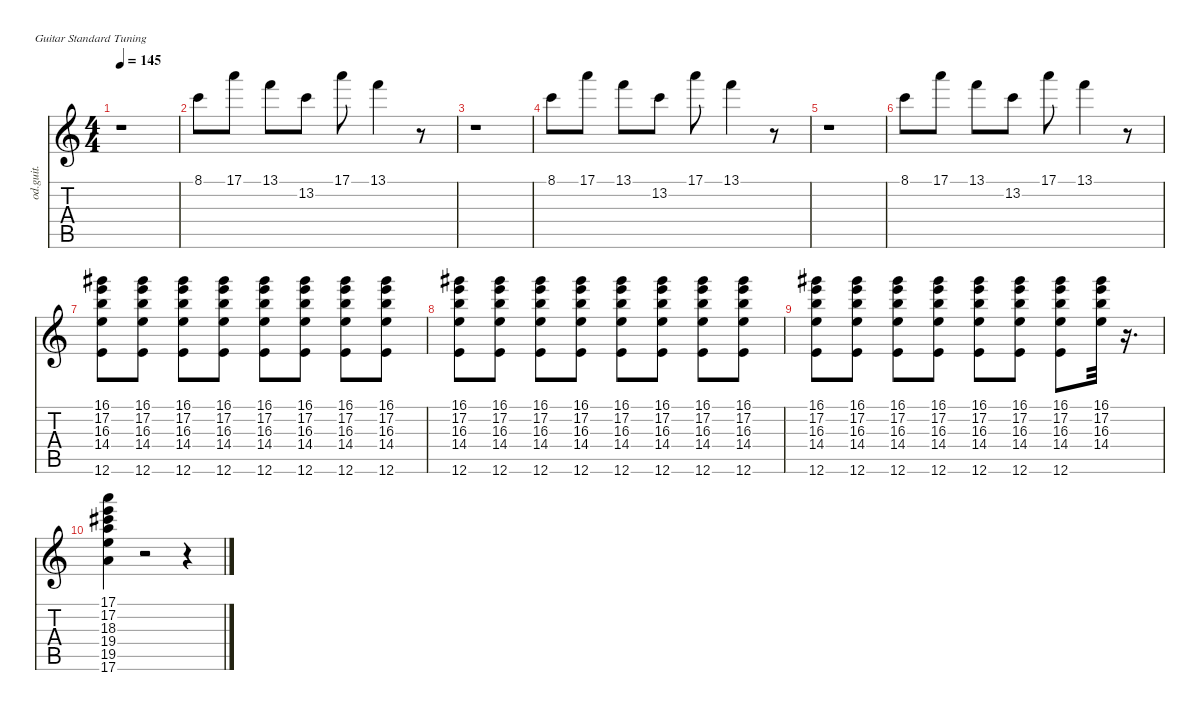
\defaultSystemsLayout 4
\hideDynamics
\bracketExtendMode nobrackets
\otherSystemsTrackNameOrientation horizontal
\track ("Electric Guitar1" "od.guit.") {instrument overdrivenguitar}
\staff {score tabs}
\tuning (E4 B3 G3 D3 A2 E2)
\ts (4 4)
\tempo 145
\clef g2
\ks c
r.1{dy mf beam Down} |
8.1.8{beam Down} 17.1.8{beam Down} 13.1.8{beam Down} 13.2.8{beam Down} 17.1.8{beam Down} 13.1.4{beam Down} r.8{beam Down} |
r.1{beam Down} |
8.1.8{beam Down} 17.1.8{beam Down} 13.1.8{beam Down} 13.2.8{beam Down} 17.1.8{beam Down} 13.1.4{beam Down} r.8{beam Down} |
r.1{beam Down} |
8.1.8{beam Down} 17.1.8{dy mp beam Down} 13.1.8{beam Down} 13.2.8{beam Down} 17.1.8{beam Down} 13.1.4{beam Down} r.8{beam Down} |
(16.1{acc #} 17.2 16.3 14.4 12.6).8{beam Down} (16.1{acc #} 17.2 16.3 14.4 12.6).8{beam Down} (16.1{acc #} 17.2 16.3 14.4 12.6).8{beam Down} (16.1{acc #} 17.2 16.3 14.4 12.6).8{beam Down} (16.1{acc #} 17.2 16.3 14.4 12.6).8{beam Down} (16.1{acc #} 17.2 16.3 14.4 12.6).8{beam Down} (16.1{acc #} 17.2 16.3 14.4 12.6).8{beam Down} (16.1{acc #} 17.2 16.3 14.4 12.6).8{beam Down} |
(16.1{acc #} 17.2 16.3 14.4 12.6).8{beam Down} (16.1{acc #} 17.2 16.3 14.4 12.6).8{beam Down} (16.1{acc #} 17.2 16.3 14.4 12.6).8{beam Down} (16.1{acc #} 17.2 16.3 14.4 12.6).8{beam Down} (16.1{acc #} 17.2 16.3 14.4 12.6).8{beam Down} (16.1{acc #} 17.2 16.3 14.4 12.6).8{beam Down} (16.1{acc #} 17.2 16.3 14.4 12.6).8{beam Down} (16.1{acc #} 17.2 16.3 14.4 12.6).8{beam Down} |
(16.1{acc #} 17.2 16.3 14.4 12.6).8{beam Down} (16.1{acc #} 17.2 16.3 14.4 12.6).8{dy mf beam Down} (16.1{acc #} 17.2 16.3 14.4 12.6).8{beam Down} (16.1{acc #} 17.2 16.3 14.4 12.6).8{beam Down} (16.1{acc #} 17.2 16.3 14.4 12.6).8{beam Down} (16.1{acc #} 17.2 16.3 14.4 12.6).8{beam Down} (16.1{acc #} 17.2 16.3 14.4 12.6).8{beam Down} (16.1{acc #} 17.2 16.3 14.4).32{beam Down} r.16{d beam Down} |
(17.1 17.2 18.3{acc #} 19.4 19.5 17.6).4{dy mp beam Down} r.2{beam Down} r.4{beam Down}
